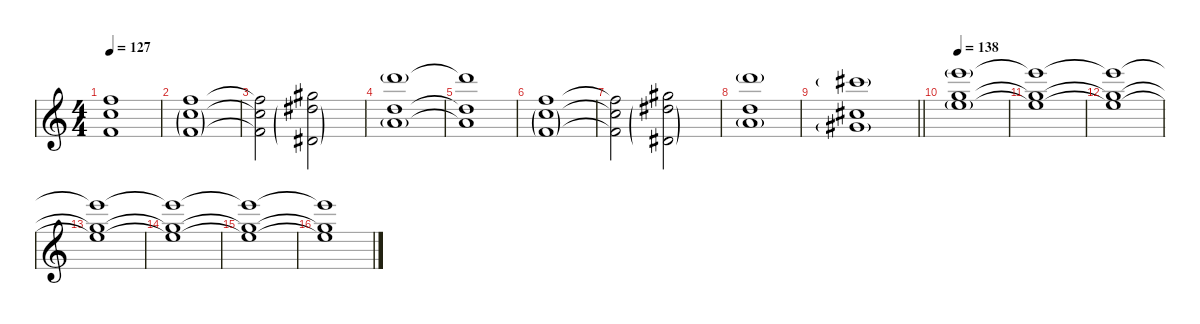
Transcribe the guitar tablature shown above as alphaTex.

\defaultSystemsLayout 4
\hideDynamics
\bracketExtendMode nobrackets
\singleTrackTrackNamePolicy hidden
\multiTrackTrackNamePolicy hidden
\otherSystemsTrackNameOrientation horizontal
\track ("Jamie Meyer" "vln.") {instrument stringensemble2}
\staff {score}
\tuning (E4 C4 G3 C3 G2 C2)
\ts (4 4)
\tempo 127
\clef g2
\ks c
(1.1{t} 17.2{t} 17.3{t}).1{dy f beam Down} |
(1.1{g} 17.2 17.3{g}).1{beam Down} |
(1.1{t} 17.2{t} 17.3{t}).2{beam Down} (20.5{g acc #} 20.2{acc #} 20.3{g acc #}).2{beam Down} |
(22.1{g} 14.2 14.3{g}).1{beam Down} |
(22.1{t} 14.2{t} 14.3{t}).1{beam Down} |
(17.4{g} 17.2 17.3{g}).1{beam Down} |
(17.4{t} 17.2{t} 17.3{t}).2{beam Down} (20.5{g acc #} 20.2{acc #} 20.3{g acc #}).2{beam Down} |
(22.1{g} 14.2 14.3{g}).1{beam Down} |
\barLineRight lightlight
(21.1{g acc #} 13.2{acc #} 13.3{g acc #}).1{beam Down} |
\tempo 138
(24.1{g} 19.2 21.3{g}).1{beam Down} |
(24.1{t} 19.2{t} 21.3{t}).1{beam Down} |
(24.1{t} 19.2{t} 21.3{t}).1{beam Down} |
(24.1{t} 19.2{t} 21.3{t}).1{beam Down} |
(24.1{t} 19.2{t} 21.3{t}).1{beam Down} |
(24.1{t} 19.2{t} 21.3{t}).1{beam Down} |
(24.1{t} 19.2{t} 21.3{t}).1{beam Down}
